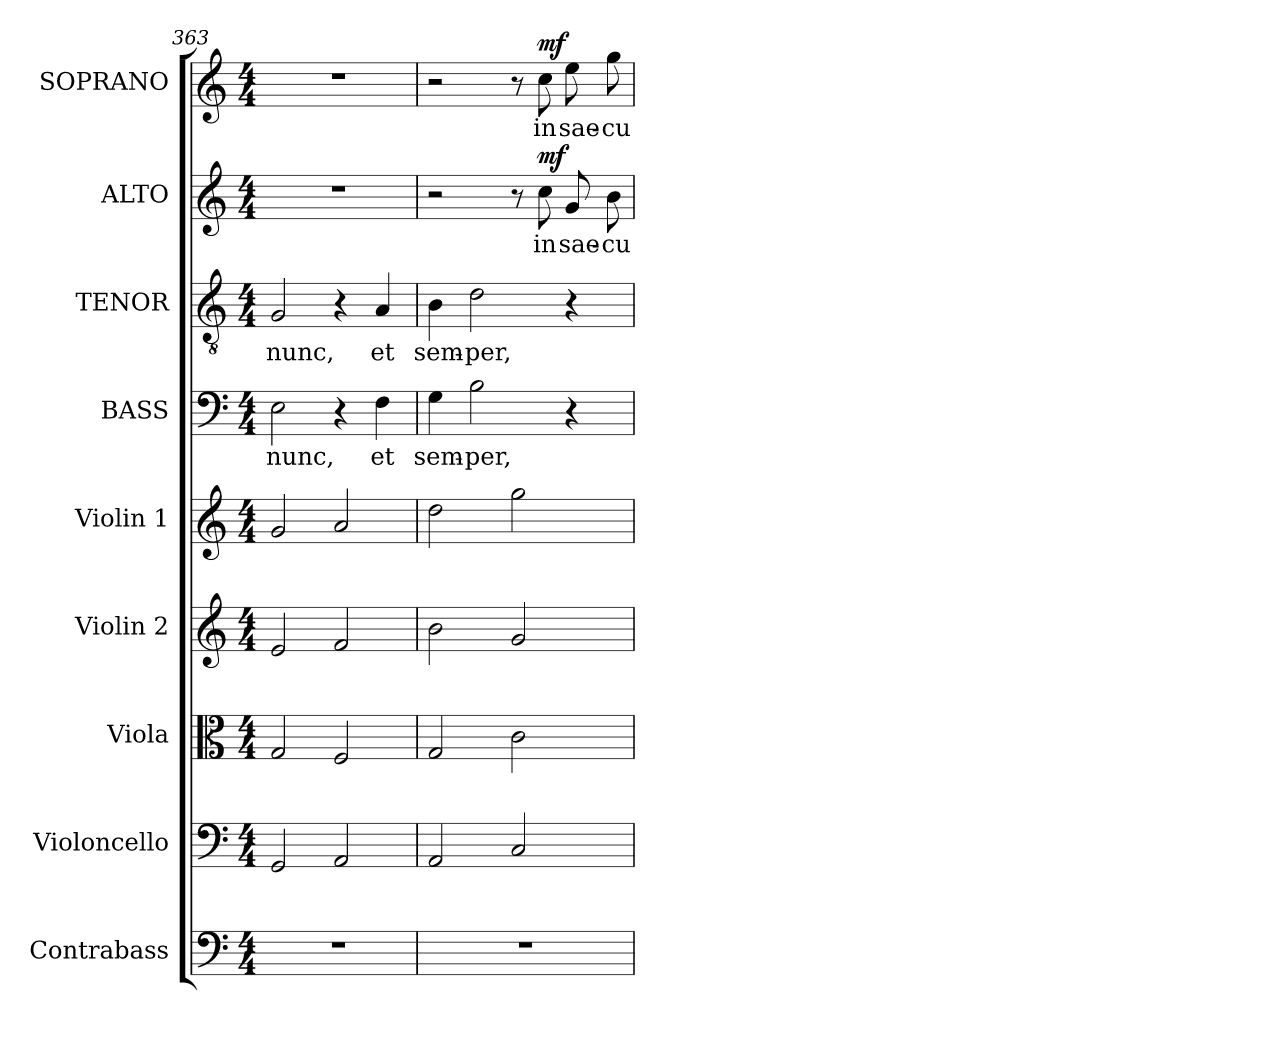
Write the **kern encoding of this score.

**kern	**kern	**kern	**kern	**kern	**kern	**text	**kern	**text	**kern	**text	**dynam	**kern	**text	**dynam
*part9	*part8	*part7	*part6	*part5	*part4	*part4	*part3	*part3	*part2	*part2	*part2	*part1	*part1	*part1
*staff9	*staff8	*staff7	*staff6	*staff5	*staff4	*staff4	*staff3	*staff3	*staff2	*staff2	*staff2	*staff1	*staff1	*staff1
*I"Contrabass	*I"Violoncello	*I"Viola	*I"Violin 2	*I"Violin 1	*I"BASS	*	*I"TENOR	*	*I"ALTO	*	*	*I"SOPRANO	*	*
*I'Cb.	*I'Vc.	*I'Vla.	*I'Vln. 2	*I'Vln. 1	*I'B.	*	*I'T.	*	*I'A.	*	*	*I'S.	*	*
*clefF4	*clefF4	*clefC3	*clefG2	*clefG2	*clefF4	*	*clefGv2	*	*clefG2	*	*	*clefG2	*	*
*ITrd7c12	*	*	*	*	*	*	*ITrd7c12	*	*	*	*	*	*	*
*k[]	*k[]	*k[]	*k[]	*k[]	*k[]	*	*k[]	*	*k[]	*	*	*k[]	*	*
*C:	*C:	*C:	*C:	*C:	*C:	*	*C:	*	*C:	*	*	*C:	*	*
*M4/4	*M4/4	*M4/4	*M4/4	*M4/4	*M4/4	*	*M4/4	*	*M4/4	*	*	*M4/4	*	*
=363	=363	=363	=363	=363	=363	=363	=363	=363	=363	=363	=363	=363	=363	=363
!	!	!	!	!	!	!LO:LY:b:color=#000000	!	!	!	!	!	!	!	!
!	!	!	!	!	!	!	!	!LO:LY:b:color=#000000	!	!	!	!	!	!
1r	2GGi/	2Gi/	2ei/	2gi/	2Ei\	nunc,	2GGi/	nunc,	1r	.	.	1r	.	.
.	2AAi/	2Fi/	2fi/	2ai/	4r	.	4r	.	.	.	.	.	.	.
!	!	!	!	!	!	!LO:LY:b:color=#000000	!	!	!	!	!	!	!	!
!	!	!	!	!	!	!	!	!LO:LY:b:color=#000000	!	!	!	!	!	!
.	.	.	.	.	4Fi\	et	4AAi/	et	.	.	.	.	.	.
!!LO:LB:g=z
=364	=364	=364	=364	=364	=364	=364	=364	=364	=364	=364	=364	=364	=364	=364
!	!	!	!	!	!	!LO:LY:b:color=#000000	!	!	!	!	!	!	!	!
!	!	!	!	!	!	!	!	!LO:LY:b:color=#000000	!	!	!	!	!	!
1r	2AAi/	2Gi/	2bi\	2ddi\	4Gi\	sem-	4BBi\	sem-	2r	.	.	2r	.	.
!	!	!	!	!	!	!LO:LY:b:color=#000000	!	!	!	!	!	!	!	!
!	!	!	!	!	!	!	!	!LO:LY:b:color=#000000	!	!	!	!	!	!
.	.	.	.	.	2Bi\	-per,	2Di\	-per,	.	.	.	.	.	.
.	2Ci/	2ci\	2gi/	2ggi\	.	.	.	.	8r	.	.	8r	.	.
!	!	!	!	!	!	!	!	!	!	!LO:LY:b:color=#000000	!	!	!	!
!	!	!	!	!	!	!	!	!	!	!	!	!	!LO:LY:b:color=#000000	!
.	.	.	.	.	.	.	.	.	8cci\	in	mf	8cci\	in	mf
!	!	!	!	!	!	!	!	!	!	!LO:LY:b:color=#000000	!	!	!	!
!	!	!	!	!	!	!	!	!	!	!	!	!	!LO:LY:b:color=#000000	!
.	.	.	.	.	4r	.	4r	.	8gi/	sae-	.	8eei\	sae-	.
!	!	!	!	!	!	!	!	!	!	!LO:LY:b:color=#000000	!	!	!	!
!	!	!	!	!	!	!	!	!	!	!	!	!	!LO:LY:b:color=#000000	!
.	.	.	.	.	.	.	.	.	8bi\	-cu-	.	8ggi\	-cu-	.
=	=	=	=	=	=	=	=	=	=	=	=	=	=	=
*-	*-	*-	*-	*-	*-	*-	*-	*-	*-	*-	*-	*-	*-	*-
